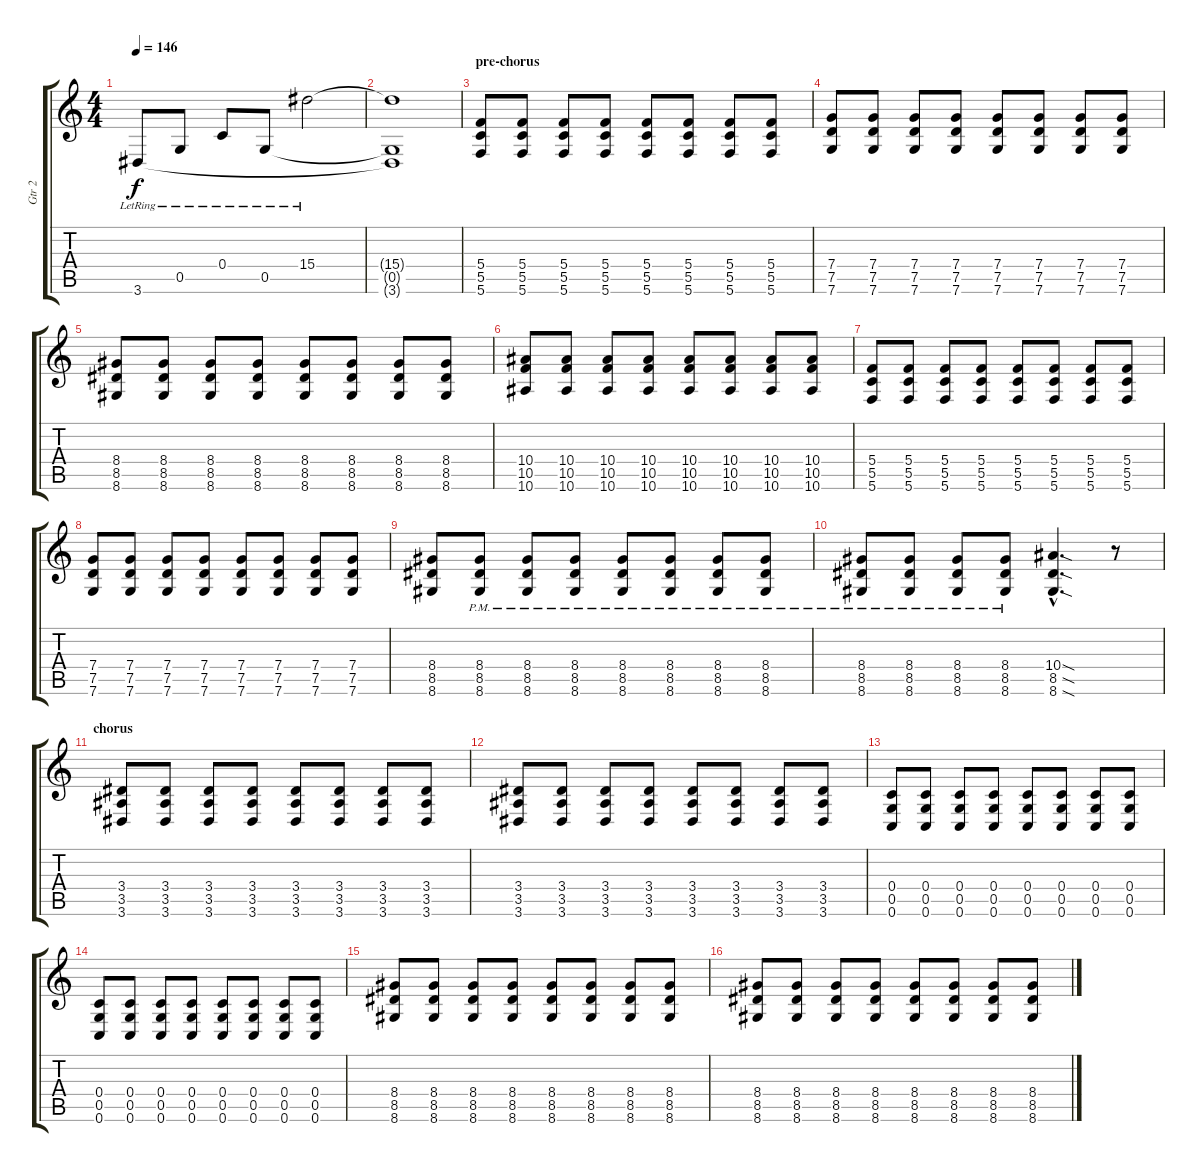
\track ("Gtr 2" "Gtr 2") {instrument distortionguitar}
\staff {score tabs}
\tuning (D4 A3 F3 C3 G2 C2) {hide}
\ts (4 4)
\tempo 146
\clef g2
\ks c
3.6{lr}.8{dy f} 0.5{lr}.8 0.4{lr}.8 0.5{lr}.8 15.4{lr}.2 |
(15.4{t} 0.5{t} 3.6{t}).1 |
\section ("" "pre-chorus")
(5.4 5.5 5.6).8{volume 13 instrument distortionguitar} (5.4 5.5 5.6).8 (5.4 5.5 5.6).8 (5.4 5.5 5.6).8 (5.4 5.5 5.6).8 (5.4 5.5 5.6).8 (5.4 5.5 5.6).8 (5.4 5.5 5.6).8 |
(7.4 7.5 7.6).8 (7.4 7.5 7.6).8 (7.4 7.5 7.6).8 (7.4 7.5 7.6).8 (7.4 7.5 7.6).8 (7.4 7.5 7.6).8 (7.4 7.5 7.6).8 (7.4 7.5 7.6).8 |
(8.4 8.5 8.6).8 (8.4 8.5 8.6).8 (8.4 8.5 8.6).8 (8.4 8.5 8.6).8 (8.4 8.5 8.6).8 (8.4 8.5 8.6).8 (8.4 8.5 8.6).8 (8.4 8.5 8.6).8 |
(10.4 10.5 10.6).8 (10.4 10.5 10.6).8 (10.4 10.5 10.6).8 (10.4 10.5 10.6).8 (10.4 10.5 10.6).8 (10.4 10.5 10.6).8 (10.4 10.5 10.6).8 (10.4 10.5 10.6).8 |
(5.4 5.5 5.6).8 (5.4 5.5 5.6).8 (5.4 5.5 5.6).8 (5.4 5.5 5.6).8 (5.4 5.5 5.6).8 (5.4 5.5 5.6).8 (5.4 5.5 5.6).8 (5.4 5.5 5.6).8 |
(7.4 7.5 7.6).8 (7.4 7.5 7.6).8 (7.4 7.5 7.6).8 (7.4 7.5 7.6).8 (7.4 7.5 7.6).8 (7.4 7.5 7.6).8 (7.4 7.5 7.6).8 (7.4 7.5 7.6).8 |
(8.4 8.5 8.6).8 (8.4{pm} 8.5{pm} 8.6{pm}).8 (8.4{pm} 8.5{pm} 8.6{pm}).8 (8.4{pm} 8.5{pm} 8.6{pm}).8 (8.4{pm} 8.5{pm} 8.6{pm}).8 (8.4{pm} 8.5{pm} 8.6{pm}).8 (8.4{pm} 8.5{pm} 8.6{pm}).8 (8.4{pm} 8.5{pm} 8.6{pm}).8 |
(8.4{pm} 8.5{pm} 8.6{pm}).8 (8.4{pm} 8.5{pm} 8.6{pm}).8 (8.4{pm} 8.5{pm} 8.6{pm}).8 (8.4{pm} 8.5{pm} 8.6{pm}).8 (10.4{sod hac} 8.5{sod hac} 8.6{sod hac}).4{d} r.8 |
\section ("" "chorus")
(3.4 3.5 3.6).8 (3.4 3.5 3.6).8 (3.4 3.5 3.6).8 (3.4 3.5 3.6).8 (3.4 3.5 3.6).8 (3.4 3.5 3.6).8 (3.4 3.5 3.6).8 (3.4 3.5 3.6).8 |
(3.4 3.5 3.6).8 (3.4 3.5 3.6).8 (3.4 3.5 3.6).8 (3.4 3.5 3.6).8 (3.4 3.5 3.6).8 (3.4 3.5 3.6).8 (3.4 3.5 3.6).8 (3.4 3.5 3.6).8 |
(0.4 0.5 0.6).8 (0.4 0.5 0.6).8 (0.4 0.5 0.6).8 (0.4 0.5 0.6).8 (0.4 0.5 0.6).8 (0.4 0.5 0.6).8 (0.4 0.5 0.6).8 (0.4 0.5 0.6).8 |
(0.4 0.5 0.6).8 (0.4 0.5 0.6).8 (0.4 0.5 0.6).8 (0.4 0.5 0.6).8 (0.4 0.5 0.6).8 (0.4 0.5 0.6).8 (0.4 0.5 0.6).8 (0.4 0.5 0.6).8 |
(8.4 8.5 8.6).8 (8.4 8.5 8.6).8 (8.4 8.5 8.6).8 (8.4 8.5 8.6).8 (8.4 8.5 8.6).8 (8.4 8.5 8.6).8 (8.4 8.5 8.6).8 (8.4 8.5 8.6).8 |
(8.4 8.5 8.6).8 (8.4 8.5 8.6).8 (8.4 8.5 8.6).8 (8.4 8.5 8.6).8 (8.4 8.5 8.6).8 (8.4 8.5 8.6).8 (8.4 8.5 8.6).8 (8.4 8.5 8.6).8
